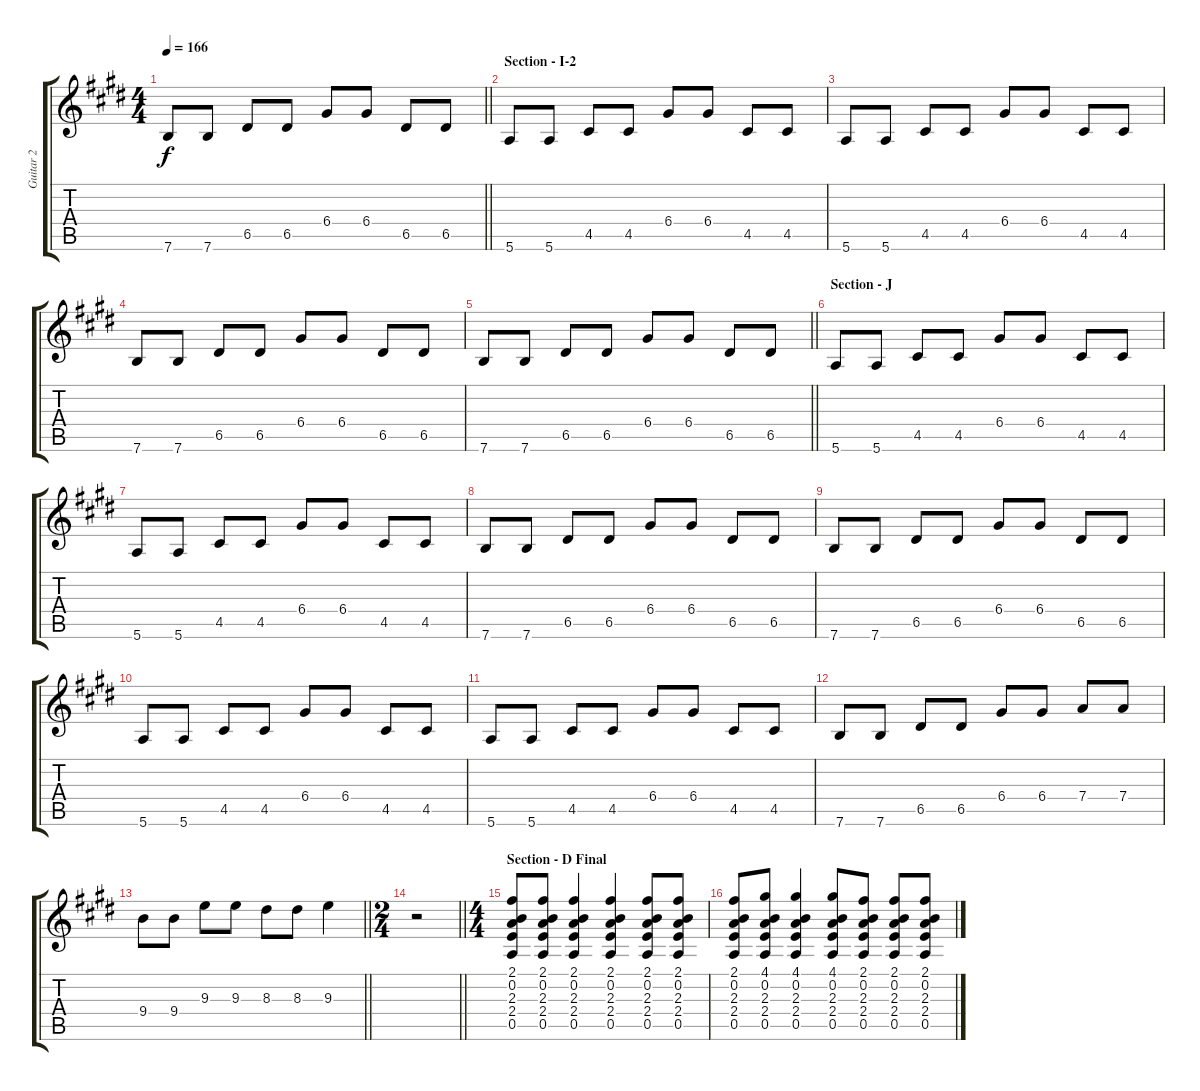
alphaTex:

\track ("Guitar 2" "Guitar 2") {instrument distortionguitar}
\staff {score tabs}
\tuning (E4 B3 G3 D3 A2 E2) {hide}
\ts (4 4)
\tempo 166
\clef g2
\barLineRight lightlight
\ks e
7.6.8{dy f} 7.6.8 6.5.8 6.5.8 6.4.8 6.4.8 6.5.8 6.5.8 |
\section ("" "Section - I-2")
5.6.8 5.6.8 4.5.8 4.5.8 6.4.8 6.4.8 4.5.8 4.5.8 |
5.6.8 5.6.8 4.5.8 4.5.8 6.4.8 6.4.8 4.5.8 4.5.8 |
7.6.8 7.6.8 6.5.8 6.5.8 6.4.8 6.4.8 6.5.8 6.5.8 |
\barLineRight lightlight
7.6.8 7.6.8 6.5.8 6.5.8 6.4.8 6.4.8 6.5.8 6.5.8 |
\section ("" "Section - J")
5.6.8 5.6.8 4.5.8 4.5.8 6.4.8 6.4.8 4.5.8 4.5.8 |
5.6.8 5.6.8 4.5.8 4.5.8 6.4.8 6.4.8 4.5.8 4.5.8 |
7.6.8 7.6.8 6.5.8 6.5.8 6.4.8 6.4.8 6.5.8 6.5.8 |
7.6.8 7.6.8 6.5.8 6.5.8 6.4.8 6.4.8 6.5.8 6.5.8 |
5.6.8 5.6.8 4.5.8 4.5.8 6.4.8 6.4.8 4.5.8 4.5.8 |
5.6.8 5.6.8 4.5.8 4.5.8 6.4.8 6.4.8 4.5.8 4.5.8 |
7.6.8 7.6.8 6.5.8 6.5.8 6.4.8 6.4.8 7.4.8 7.4.8 |
\barLineRight lightlight
9.4.8 9.4.8 9.3.8 9.3.8 8.3.8 8.3.8 9.3.4 |
\ts (2 4)
\barLineRight lightlight
r.2 |
\ts (4 4)
\section ("" "Section - D Final")
(2.1 0.2 2.3 2.4 0.5).8 (2.1 0.2 2.3 2.4 0.5).8 (2.1 0.2 2.3 2.4 0.5).4 (2.1 0.2 2.3 2.4 0.5).4 (2.1 0.2 2.3 2.4 0.5).8 (2.1 0.2 2.3 2.4 0.5).8 |
(2.1 0.2 2.3 2.4 0.5).8 (4.1 0.2 2.3 2.4 0.5).8 (4.1 0.2 2.3 2.4 0.5).4 (4.1 0.2 2.3 2.4 0.5).8 (2.1 0.2 2.3 2.4 0.5).8 (2.1 0.2 2.3 2.4 0.5).8 (2.1 0.2 2.3 2.4 0.5).8
